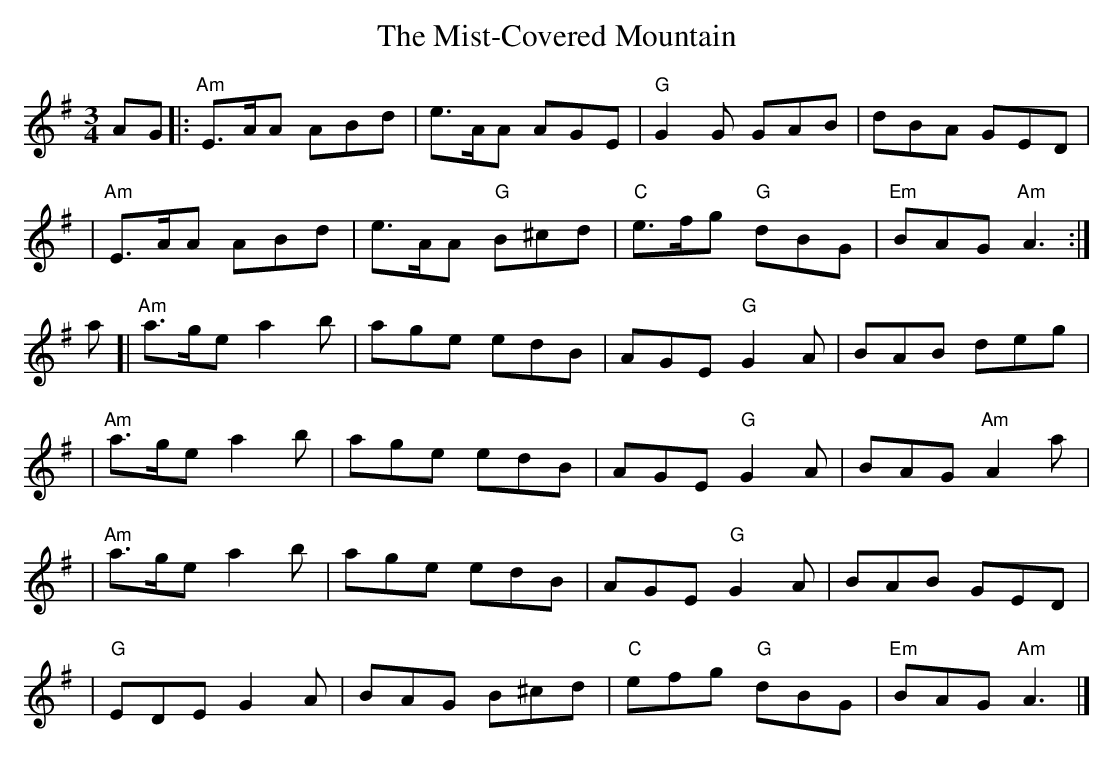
X:1
T: The Mist-Covered Mountain
M: 3/4
L: 1/8
K: ADor
AG \
|: "Am"E>AA ABd | e>AA AGE | "G"G2G GAB | dBA GED |
| "Am"E>AA ABd | e>AA "G"B^cd | "C"e>fg "G"dBG | "Em"BAG "Am"A3 :|
a \
[| "Am"a>ge a2b | age edB | AGE "G"G2A | BAB deg |
| "Am"a>ge a2b | age edB | AGE "G"G2A | BAG "Am"A2a |
| "Am"a>ge a2b | age edB | AGE "G"G2A | BAB GED |
| "G"EDE G2A | BAG B^cd | "C"efg "G"dBG | "Em"BAG "Am"A3 |]
